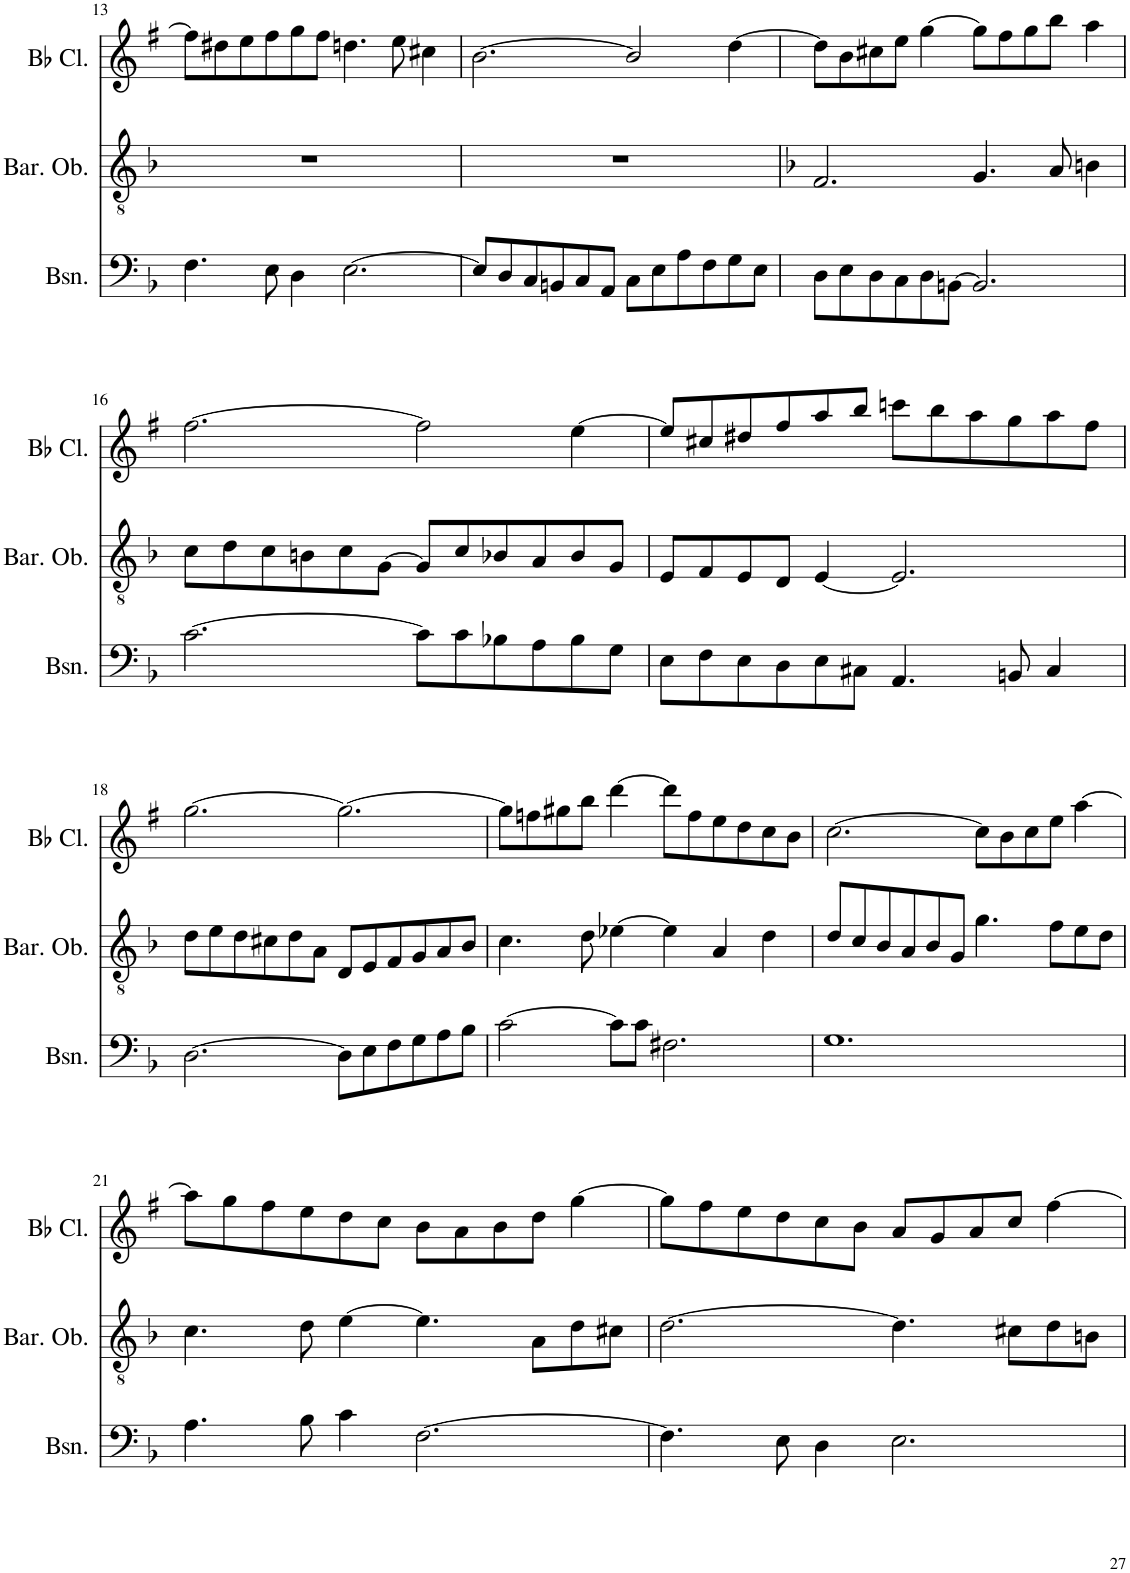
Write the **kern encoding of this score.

**kern	**kern	**kern	**kern	**kern	**kern
*part5	*part4	*part4	*part3	*part2	*part1
*staff6	*staff5	*staff4	*staff3	*staff2	*staff1
*I"Bassoon	*I"Piano	*	*I"Violoncello	*I"Baritone Oboe	*I"Bb Clarinet
*I'Bsn.	*I'Pno	*	*I'Vc.	*I'Bar. Ob.	*I'Bb Cl.
!!LO:PB:g=z
*clefF4	*clefF4	*clefG2	*clefF4	*clefGv2	*clefG2
*	*	*	*	*	*Trd1c2
*k[b-]	*k[b-]	*k[b-]	*k[b-]	*k[b-]	*k[f#]
*M6/4	*M6/4	*M6/4	*M6/4	*M6/4	*M6/4
=13	=13	=13	=13	=13	=13
*	*^	*	*	*	*
4.F\	4.F	2.ryy	2.a_	4.F	1.r	8ff#\L]
.	.	.	.	.	.	8dd#X\
.	.	.	.	.	.	8ee\
8E\	8E	.	.	8E	.	8ff#\
4D\	4D	.	.	4D	.	8gg\
.	.	.	.	.	.	8ff#\J
[2.E\	[2.E	2E	2a]	[2.E	.	4.ddn\
.	.	.	.	.	.	8ee\
.	.	4EE	4g#X	.	.	4cc#X\
=14	=14	=14	=14	=14	=14	=14
8E/L]	8E/L]	1.AA	[2.c [2.e	8E/L]	1.r	[>2.b\
8D/	8D/	.	.	8D/	.	.
8C/	8C/	.	.	8C/	.	.
8BBn/	8BBn/	.	.	8BBn/	.	.
8C/	8C/	.	.	8C/	.	.
8AA/J	8AA/J	.	.	8AA/J	.	.
8C\L	8C\L	.	2c] 2e]	8C\L	.	2b/]
8E\	8E\	.	.	8E\	.	.
8A\	8A\	.	.	8A\	.	.
8F\	8F\	.	.	8F\	.	.
8G\	8G\	.	4r	8G\	.	[4dd\
8E\J	8E\J	.	.	8E\J	.	.
=15	=15	=15	=15	=15	=15	=15
*	*	*	*	*k[b-]	*k[b-]	*
8D\L	2.F	8D/L	1.r	8D/L	2.F/	8dd\L]
8E\	.	8E/	.	8E/	.	8b\
8D\	.	8D/	.	8D/	.	8cc#X\
8C\	.	8C/	.	8C/	.	8ee\J
8D\	.	8D/	.	8D/	.	[4gg\
[8BBn\J	.	[8BBn/J	.	[8BBn/J	.	.
2.BB/]	4.G	2.BB]	.	2.BB]	4.G/	8gg\L]
.	.	.	.	.	.	8ff#\
.	.	.	.	.	.	8gg\
.	8A	.	.	.	8A/	8bb\J
.	4Bn	.	.	.	4Bn\	4aa\
*	*v	*v	*	*	*	*
!!LO:LB:g=z
=16	=16	=16	=16	=16	=16
*	*	*^	*	*	*
*	*	*	*^	*	*	*
*	*	*	*	*^	*	*	*
[2.c\	[2.c	8r	2.ryy	2ryy	2.ryy	[2.c	8c\L	[2.ff#\
.	.	8dd\L	.	.	.	.	8d\	.
.	.	8cc\	.	.	.	.	8c\	.
.	.	8bn\	.	.	.	.	8Bn\	.
.	.	8cc\	.	[4cc	.	.	8c\	.
.	.	[>8g\J	.	.	.	.	[8G\J	.
8c\L]	8c\L]	2.g_	2r	2cc]	2.e	8c\L]	8G/L]	2ff#\]
8c\	8c\	.	.	.	.	8c\	8c/	.
8B-X\	8B-X\	.	.	.	.	8B-X\	8B-X/	.
8A\	8A\	.	.	.	.	8A\	8A/	.
8B-\	8B-\	.	4ryy	4ryy	.	8B-\	8B-/	[4ee\
8G\J	8G\J	.	.	.	.	8G\J	8G/J	.
*	*	*v	*v	*v	*v	*	*	*
=17	=17	=17	=17	=17	=17
*	*^	*	*	*	*
8E\L	2ryy	8E\L	4g]	8E\L	8E/L	8ee/L]
8F\	.	8F\	.	8F\	8F/	8cc#X/
!	!	!	!LO:N:vis=1	!	!	!
8E\	.	8E\	4%5r	8E\	8E/	8dd#X/
8D\	.	8D\	.	8D\	8D/J	8ff#/
8E\	[4E	8E\	.	8E\	[4E/	8aa/
8C#X\J	.	8C#X\J	.	8C#X\J	.	8bb/J
4.AA/	2.E]	4.AA	.	4.AA	2.E/]	8cccn\L
.	.	.	.	.	.	8bb\
.	.	.	.	.	.	8aa\
8BBn/	.	8BBn	.	8BBn	.	8gg\
4C#/	.	4C#	.	4C#	.	8aa\
.	.	.	.	.	.	8ff#\J
*	*v	*v	*	*	*	*
!!LO:LB:g=z
=18	=18	=18	=18	=18	=18
*	*	*	*k[b-]	*k[b-]	*
*	*	*^	*	*	*
[2.D\	[2.D	8r	2ryy	[2.D	8d\L	[2.gg\
.	.	8ee\L	.	.	8e\	.
.	.	8dd\	.	.	8d\	.
.	.	8cc#X\	.	.	8c#X\	.
.	.	8dd\	[4dd	.	8d\	.
.	.	[>8a\J	.	.	8A\J	.
8D\L]	8D\L]	2.f 2.a]	2.dd]	8D\L]	8D/L	2.gg\_
8E\	8E\	.	.	8E\	8E/	.
8F\	8F\	.	.	8F\	8F/	.
8G\	8G\	.	.	8G\	8G/	.
8A\	8A\	.	.	8A\	8A/	.
8B-\J	8B-\J	.	.	8B-\J	8B-/J	.
*	*	*v	*v	*	*	*
=19	=19	=19	=19	=19	=19
*	*^	*	*	*	*
[2c\	4r	[2c	1.r	[2c	4.c\	8gg\L]
.	.	.	.	.	.	8ffn\
.	8r	.	.	.	.	8gg#X\
.	8d	.	.	.	8d\	8bb\J
8c\L]	[4e-X	8c\L]	.	8c\L]	[4e-X\	[4ddd\
8c\J	.	8c\J	.	8c\J	.	.
2.F#X\	4e-]	2.F#X	.	2.F#X	4e-\]	8ddd\L]
.	.	.	.	.	.	8ff\
.	4A	.	.	.	4A/	8ee\
.	.	.	.	.	.	8dd\
.	[4d	.	.	.	4d\	8cc\
.	.	.	.	.	.	8b\J
=20	=20	=20	=20	=20	=20	=20
1.G	8d\L]	1.G	1.r	1.G	8d/L	[2.cc\
.	8c\	.	.	.	8c/	.
.	8B-\	.	.	.	8B-/	.
.	8A\	.	.	.	8A/	.
.	8B-\	.	.	.	8B-/	.
.	8G\J	.	.	.	8G/J	.
.	4.g	.	.	.	4.g\	8cc\L]
.	.	.	.	.	.	8b\
.	.	.	.	.	.	8cc\
.	8f\L	.	.	.	8f\L	8ee\J
.	8e\	.	.	.	8e\	[4aa\
.	8d\J	.	.	.	8d\J	.
!!LO:LB:g=z
=21	=21	=21	=21	=21	=21	=21
*	*	*	*	*k[b-]	*k[b-]	*
4.A\	4.c	4.A	1.r	4.A	4.c\	8aa\L]
.	.	.	.	.	.	8gg\
.	.	.	.	.	.	8ff#\
8B-\	8d	8B-	.	8B-	8d\	8ee\
4c\	[4e	4c	.	4c	[4e\	8dd\
.	.	.	.	.	.	8cc\J
[2.F\	4.e]	[2.F	.	[2.F	4.e\]	8b\L
.	.	.	.	.	.	8a\
.	.	.	.	.	.	8b\
.	8A\L	.	.	.	8A\L	8dd\J
.	8d\	.	.	.	8d\	[4gg\
.	8c#X\J	.	.	.	8c#X\J	.
=22	=22	=22	=22	=22	=22	=22
4.F\]	[2.d	4.F]	1.r	4.F]	[2.d\	8gg\L]
.	.	.	.	.	.	8ff#\
.	.	.	.	.	.	8ee\
8E\	.	8E	.	8E	.	8dd\
4D\	.	4D	.	4D	.	8cc\
.	.	.	.	.	.	8b\J
2.E\	4.d]	2.E	.	2.E	4.d\]	8a/L
.	.	.	.	.	.	8g/
.	.	.	.	.	.	8a/
.	8c#X\L	.	.	.	8c#X\L	8cc/J
.	8d\	.	.	.	8d\	[4ff#\
.	8Bn\J	.	.	.	8Bn\J	.
*	*v	*v	*	*	*	*
=	=	=	=	=	=
*-	*-	*-	*-	*-	*-
